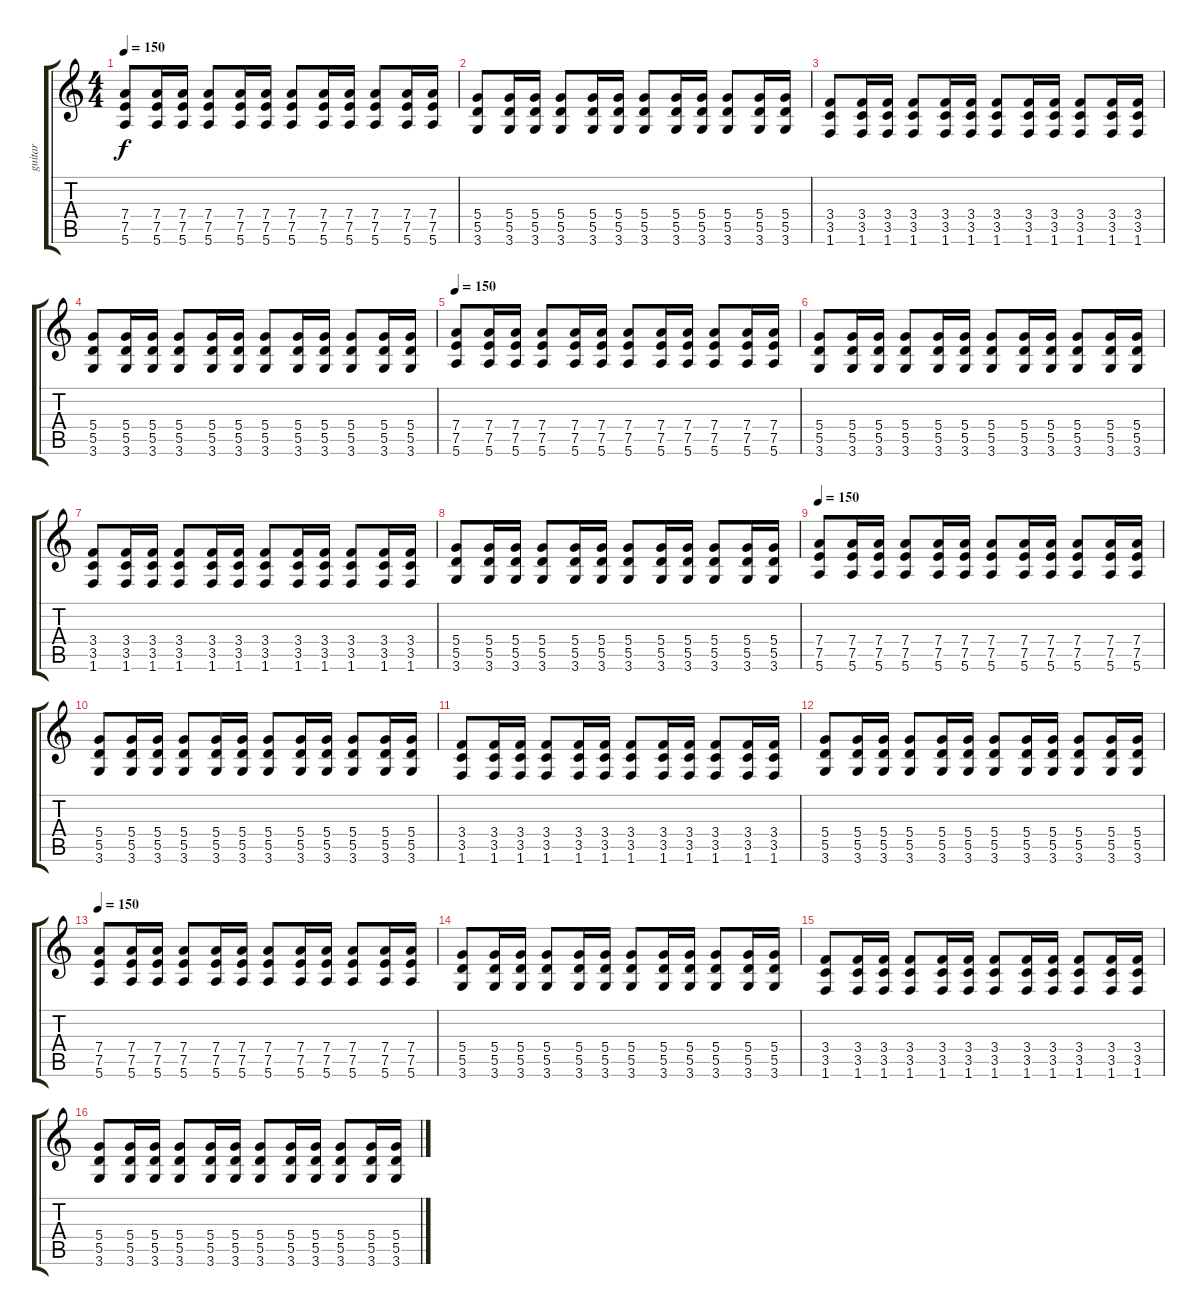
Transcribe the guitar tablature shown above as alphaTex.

\track ("guitar" "guitar") {instrument acousticguitarnylon}
\staff {score tabs}
\tuning (E4 B3 G3 D3 A2 E2) {hide}
\ts (4 4)
\tempo 150
\clef g2
\ks c
(7.4 7.5 5.6).8{dy f volume 7 instrument distortionguitar} (7.4 7.5 5.6).16 (7.4 7.5 5.6).16 (7.4 7.5 5.6).8 (7.4 7.5 5.6).16 (7.4 7.5 5.6).16 (7.4 7.5 5.6).8 (7.4 7.5 5.6).16 (7.4 7.5 5.6).16 (7.4 7.5 5.6).8 (7.4 7.5 5.6).16 (7.4 7.5 5.6).16 |
(5.4 5.5 3.6).8 (5.4 5.5 3.6).16 (5.4 5.5 3.6).16 (5.4 5.5 3.6).8 (5.4 5.5 3.6).16 (5.4 5.5 3.6).16 (5.4 5.5 3.6).8 (5.4 5.5 3.6).16 (5.4 5.5 3.6).16 (5.4 5.5 3.6).8 (5.4 5.5 3.6).16 (5.4 5.5 3.6).16 |
(3.4 3.5 1.6).8 (3.4 3.5 1.6).16 (3.4 3.5 1.6).16 (3.4 3.5 1.6).8 (3.4 3.5 1.6).16 (3.4 3.5 1.6).16 (3.4 3.5 1.6).8 (3.4 3.5 1.6).16 (3.4 3.5 1.6).16 (3.4 3.5 1.6).8 (3.4 3.5 1.6).16 (3.4 3.5 1.6).16 |
(5.4 5.5 3.6).8 (5.4 5.5 3.6).16 (5.4 5.5 3.6).16 (5.4 5.5 3.6).8 (5.4 5.5 3.6).16 (5.4 5.5 3.6).16 (5.4 5.5 3.6).8 (5.4 5.5 3.6).16 (5.4 5.5 3.6).16 (5.4 5.5 3.6).8 (5.4 5.5 3.6).16 (5.4 5.5 3.6).16 |
\tempo 150
(7.4 7.5 5.6).8{volume 7 instrument distortionguitar} (7.4 7.5 5.6).16 (7.4 7.5 5.6).16 (7.4 7.5 5.6).8 (7.4 7.5 5.6).16 (7.4 7.5 5.6).16 (7.4 7.5 5.6).8 (7.4 7.5 5.6).16 (7.4 7.5 5.6).16 (7.4 7.5 5.6).8 (7.4 7.5 5.6).16 (7.4 7.5 5.6).16 |
(5.4 5.5 3.6).8 (5.4 5.5 3.6).16 (5.4 5.5 3.6).16 (5.4 5.5 3.6).8 (5.4 5.5 3.6).16 (5.4 5.5 3.6).16 (5.4 5.5 3.6).8 (5.4 5.5 3.6).16 (5.4 5.5 3.6).16 (5.4 5.5 3.6).8 (5.4 5.5 3.6).16 (5.4 5.5 3.6).16 |
(3.4 3.5 1.6).8 (3.4 3.5 1.6).16 (3.4 3.5 1.6).16 (3.4 3.5 1.6).8 (3.4 3.5 1.6).16 (3.4 3.5 1.6).16 (3.4 3.5 1.6).8 (3.4 3.5 1.6).16 (3.4 3.5 1.6).16 (3.4 3.5 1.6).8 (3.4 3.5 1.6).16 (3.4 3.5 1.6).16 |
(5.4 5.5 3.6).8 (5.4 5.5 3.6).16 (5.4 5.5 3.6).16 (5.4 5.5 3.6).8 (5.4 5.5 3.6).16 (5.4 5.5 3.6).16 (5.4 5.5 3.6).8 (5.4 5.5 3.6).16 (5.4 5.5 3.6).16 (5.4 5.5 3.6).8 (5.4 5.5 3.6).16 (5.4 5.5 3.6).16 |
\tempo 150
(7.4 7.5 5.6).8{volume 7 instrument distortionguitar} (7.4 7.5 5.6).16 (7.4 7.5 5.6).16 (7.4 7.5 5.6).8 (7.4 7.5 5.6).16 (7.4 7.5 5.6).16 (7.4 7.5 5.6).8 (7.4 7.5 5.6).16 (7.4 7.5 5.6).16 (7.4 7.5 5.6).8 (7.4 7.5 5.6).16 (7.4 7.5 5.6).16 |
(5.4 5.5 3.6).8 (5.4 5.5 3.6).16 (5.4 5.5 3.6).16 (5.4 5.5 3.6).8 (5.4 5.5 3.6).16 (5.4 5.5 3.6).16 (5.4 5.5 3.6).8 (5.4 5.5 3.6).16 (5.4 5.5 3.6).16 (5.4 5.5 3.6).8 (5.4 5.5 3.6).16 (5.4 5.5 3.6).16 |
(3.4 3.5 1.6).8 (3.4 3.5 1.6).16 (3.4 3.5 1.6).16 (3.4 3.5 1.6).8 (3.4 3.5 1.6).16 (3.4 3.5 1.6).16 (3.4 3.5 1.6).8 (3.4 3.5 1.6).16 (3.4 3.5 1.6).16 (3.4 3.5 1.6).8 (3.4 3.5 1.6).16 (3.4 3.5 1.6).16 |
(5.4 5.5 3.6).8 (5.4 5.5 3.6).16 (5.4 5.5 3.6).16 (5.4 5.5 3.6).8 (5.4 5.5 3.6).16 (5.4 5.5 3.6).16 (5.4 5.5 3.6).8 (5.4 5.5 3.6).16 (5.4 5.5 3.6).16 (5.4 5.5 3.6).8 (5.4 5.5 3.6).16 (5.4 5.5 3.6).16 |
\tempo 150
(7.4 7.5 5.6).8{volume 7 instrument distortionguitar} (7.4 7.5 5.6).16 (7.4 7.5 5.6).16 (7.4 7.5 5.6).8 (7.4 7.5 5.6).16 (7.4 7.5 5.6).16 (7.4 7.5 5.6).8 (7.4 7.5 5.6).16 (7.4 7.5 5.6).16 (7.4 7.5 5.6).8 (7.4 7.5 5.6).16 (7.4 7.5 5.6).16 |
(5.4 5.5 3.6).8 (5.4 5.5 3.6).16 (5.4 5.5 3.6).16 (5.4 5.5 3.6).8 (5.4 5.5 3.6).16 (5.4 5.5 3.6).16 (5.4 5.5 3.6).8 (5.4 5.5 3.6).16 (5.4 5.5 3.6).16 (5.4 5.5 3.6).8 (5.4 5.5 3.6).16 (5.4 5.5 3.6).16 |
(3.4 3.5 1.6).8 (3.4 3.5 1.6).16 (3.4 3.5 1.6).16 (3.4 3.5 1.6).8 (3.4 3.5 1.6).16 (3.4 3.5 1.6).16 (3.4 3.5 1.6).8 (3.4 3.5 1.6).16 (3.4 3.5 1.6).16 (3.4 3.5 1.6).8 (3.4 3.5 1.6).16 (3.4 3.5 1.6).16 |
(5.4 5.5 3.6).8 (5.4 5.5 3.6).16 (5.4 5.5 3.6).16 (5.4 5.5 3.6).8 (5.4 5.5 3.6).16 (5.4 5.5 3.6).16 (5.4 5.5 3.6).8 (5.4 5.5 3.6).16 (5.4 5.5 3.6).16 (5.4 5.5 3.6).8 (5.4 5.5 3.6).16 (5.4 5.5 3.6).16
